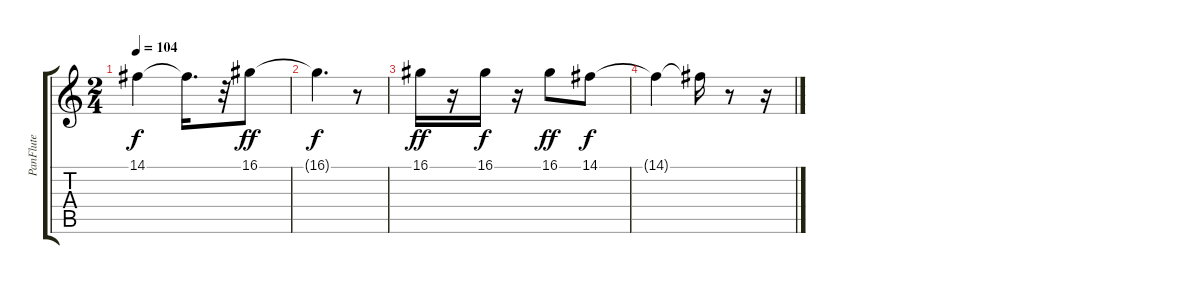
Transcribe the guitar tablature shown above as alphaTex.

\track ("PanFlute" "PanFlute") {instrument clarinet}
\staff {score tabs}
\tuning (E4 B3 G3 D3 A2 E2) {hide}
\ts (2 4)
\tempo 104
\clef g2
\ks c
14.1.4{dy f} 14.1{t}.16{d} r.32 16.1.8{dy ff} |
16.1{t}.4{d dy f} r.8 |
16.1.16{dy ff} r.16 16.1.16{dy f} r.16 16.1.8{dy ff} 14.1.8{dy f} |
14.1{t}.4 14.1{t}.16 r.8 r.16
